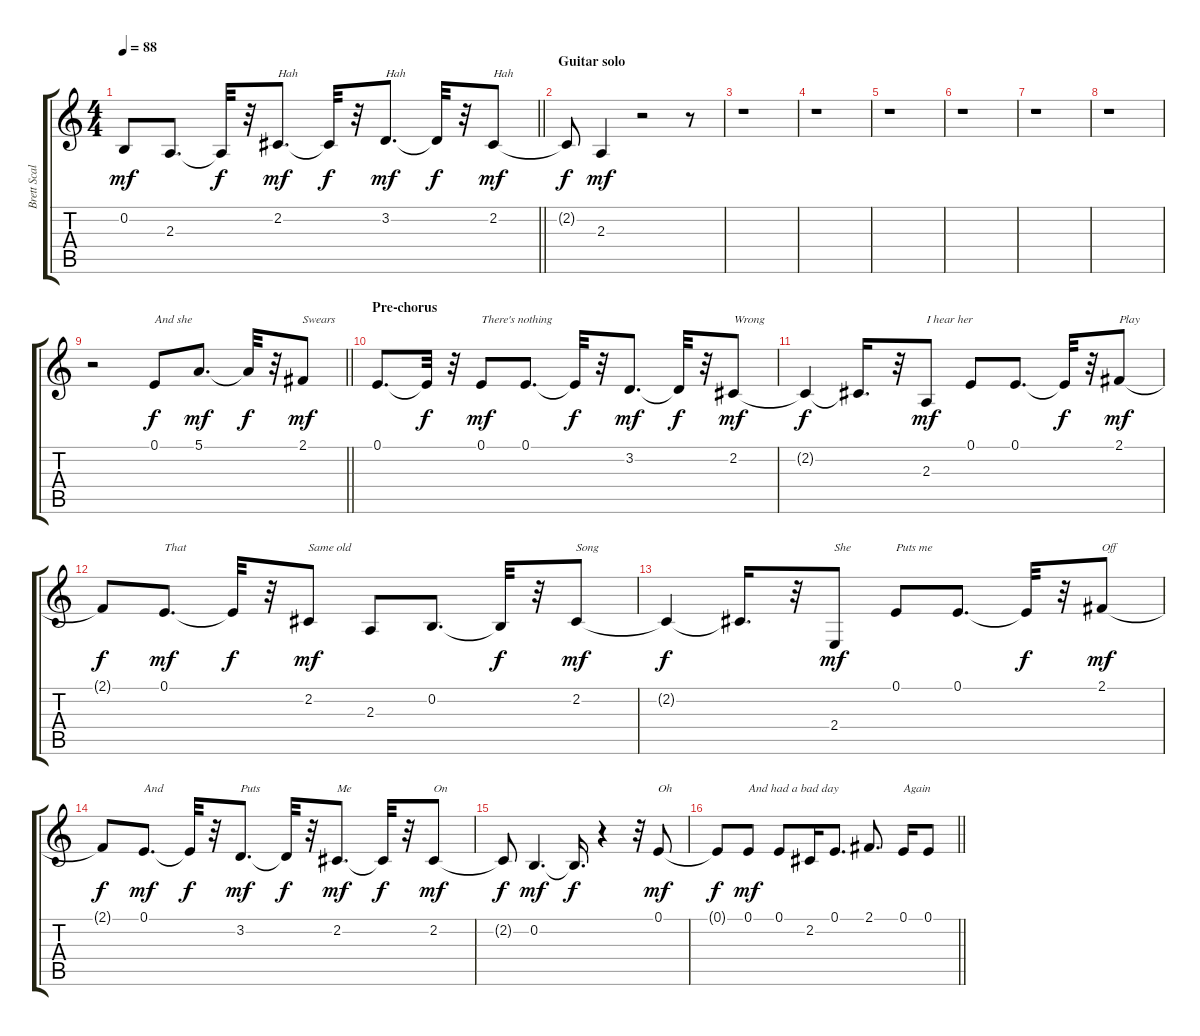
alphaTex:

\track ("Brett Scallions (Vocals)" "Brett Scal") {instrument clarinet}
\staff {score tabs}
\tuning (E4 B3 G3 D3 A2 E2) {hide}
\ts (4 4)
\tempo 88
\clef g2
\barLineRight lightlight
\ks c
0.2.8{dy mf} 2.3.8{d} 2.3{t}.32{dy f} r.32 2.2.8{d txt "Hah" dy mf} 2.2{t}.32{dy f} r.32 3.2.8{d txt "Hah" dy mf} 3.2{t}.32{dy f} r.32 2.2.8{txt "Hah" dy mf} |
\section ("" "Guitar solo")
2.2{t}.8{dy f} 2.3.4{dy mf} r.2 r.8 |
r.1 |
r.1 |
r.1 |
r.1 |
r.1 |
r.1 |
\barLineRight lightlight
r.2 0.1.8{txt "And she" dy f} 5.1.8{d dy mf} 5.1{t}.32{dy f} r.32 2.1.8{txt "Swears" dy mf} |
\section ("" "Pre-chorus")
0.1.8{d} 0.1{t}.32{dy f} r.32 0.1.8{txt "There's nothing" dy mf} 0.1.8{d} 0.1{t}.32{dy f} r.32 3.2.8{d dy mf} 3.2{t}.32{dy f} r.32 2.2.8{txt "Wrong" dy mf} |
2.2{t}.4{dy f} 2.2{t}.16{d} r.32 2.3.8{txt "I hear her" dy mf} 0.1.8 0.1.8{d} 0.1{t}.32{dy f} r.32 2.1.8{txt "Play" dy mf} |
2.1{t}.8{dy f} 0.1.8{d txt "That" dy mf} 0.1{t}.32{dy f} r.32 2.2.8{txt "Same old" dy mf} 2.3.8 0.2.8{d} 0.2{t}.32{dy f} r.32 2.2.8{txt "Song" dy mf} |
2.2{t}.4{dy f} 2.2{t}.16{d} r.32 2.4.8{txt "She" dy mf} 0.1.8{txt "Puts me"} 0.1.8{d} 0.1{t}.32{dy f} r.32 2.1.8{txt "Off" dy mf} |
2.1{t}.8{dy f} 0.1.8{d txt "And" dy mf} 0.1{t}.32{dy f} r.32 3.2.8{d txt "Puts" dy mf} 3.2{t}.32{dy f} r.32 2.2.8{d txt "Me" dy mf} 2.2{t}.32{dy f} r.32 2.2.8{txt "On" dy mf} |
2.2{t}.8{dy f} 0.2.4{d dy mf} 0.2{t}.16{d dy f} r.4 r.32 0.1.8{txt "Oh" dy mf} |
\barLineRight lightlight
0.1{t}.8{dy f} 0.1.8{txt "And had a bad day" dy mf} 0.1.8 2.2.16 0.1.8{d} 2.1.8{d} 0.1.16{txt "Again"} 0.1.8
